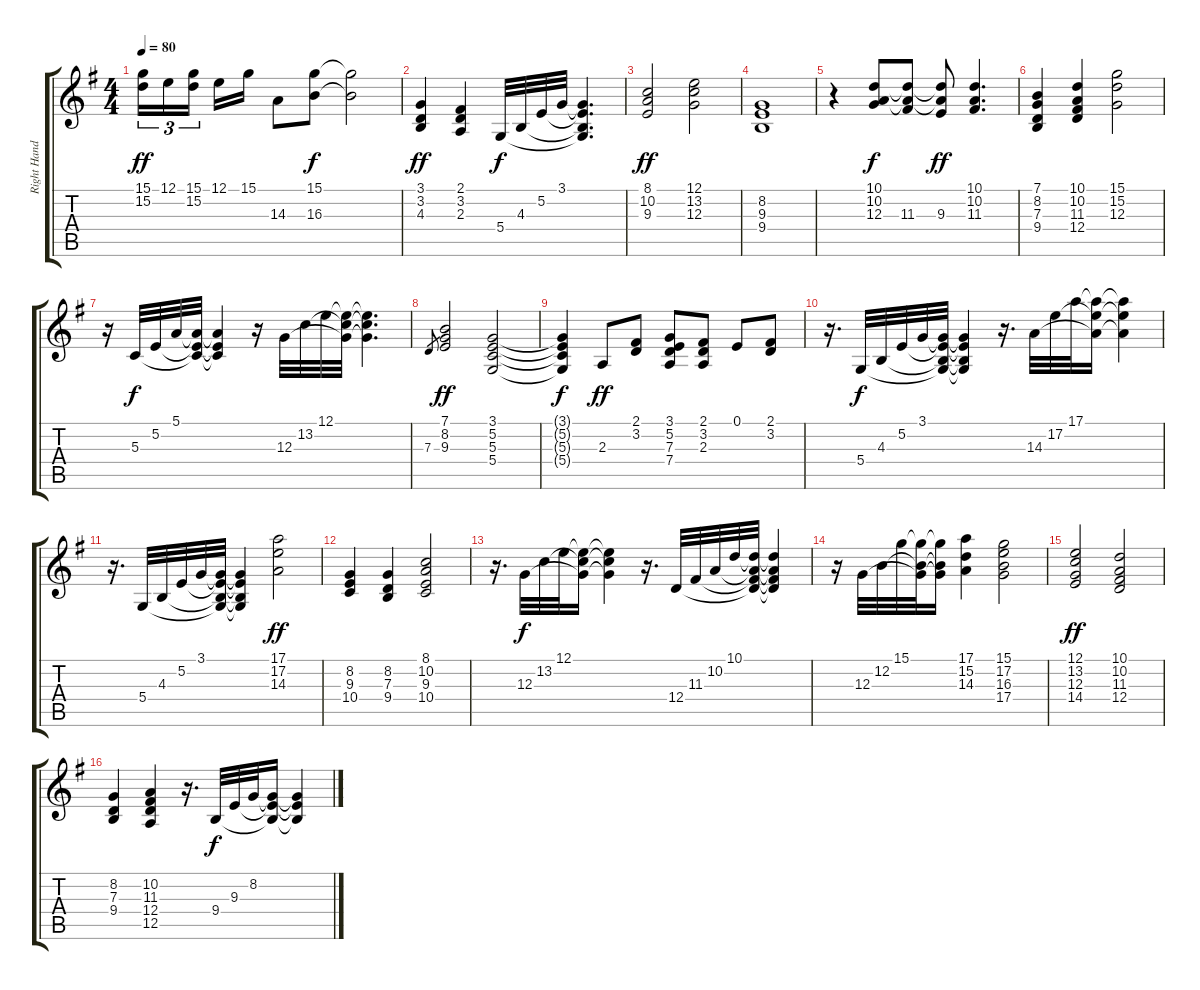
\track ("Right Hand" "Right Hand") {instrument brightacousticpiano}
\staff {score tabs}
\tuning (E4 B3 G3 D3 A2 E2) {hide}
\ts (4 4)
\tempo 80
\tempo 60
\tempo 80
\clef g2
\ks g
(15.1 15.2).16{tu (3 2) dy ff instrument brightacousticpiano} 12.1.16{tu (3 2)} (15.1 15.2).16{tu (3 2) beam splitsecondary} 12.1.16 15.1.16 14.3.8 (15.1 16.3).8{dy f} (15.1{t} 16.3{t}).2 |
(3.1 3.2 4.3).4{dy ff} (2.1 3.2 2.3).4 5.4.32{dy f} 4.3.32 5.2.32 3.1.32 (3.1{t} 5.2{t} 4.3{t} 5.4{t}).4{d} |
(8.1 10.2 9.3).2{dy ff} (12.1 13.2 12.3).2 |
(8.2 9.3 9.4).1 |
r.4 (10.1 10.2 12.3).8{dy f} (10.1{t} 10.2{t} 11.3).8 (10.1{t} 10.2{t} 9.3).8{dy ff} (10.1 10.2 11.3).4{d} |
(7.1 8.2 7.3 9.4).4 (10.1 10.2 11.3 12.4).4 (15.1 15.2 12.3).2 |
r.16 5.3.32{dy f} 5.2.32 5.1.32 (5.1{t} 5.2{t} 5.3{t}).32 (5.1{t} 5.2{t} 5.3{t}).4 r.16 12.3.32 13.2.32 12.1.32 (12.1{t} 13.2{t} 12.3{t}).32 (12.1{t} 13.2{t} 12.3{t}).4{d} |
7.3.8{gr} (7.1 8.2 9.3).2{dy ff} (3.1 5.2 5.3 5.4).2 |
(3.1{t} 5.2{t} 5.3{t} 5.4{t}).4{dy f} 2.3.8{dy ff} (2.1 3.2).8 (3.1 5.2 7.3 7.4).8 (2.1 3.2 2.3).8 0.1.8 (2.1 3.2).8 |
r.16{d} 5.4.32{dy f} 4.3.32 5.2.32 3.1.32 (3.1{t} 5.2{t} 4.3{t} 5.4{t}).32 (3.1{t} 5.2{t} 4.3{t} 5.4{t}).4 r.16{d} 14.3.32 17.2.32 17.1.32 (17.1{t} 17.2{t} 14.3{t}).16 (17.1{t} 17.2{t} 14.3{t}).4 |
r.16{d} 5.4.32 4.3.32 5.2.32 3.1.32 (3.1{t} 5.2{t} 4.3{t} 5.4{t}).32 (3.1{t} 5.2{t} 4.3{t} 5.4{t}).4 (17.1 17.2 14.3).2{dy ff} |
(8.2 9.3 10.4).4 (8.2 7.3 9.4).4 (8.1 10.2 9.3 10.4).2 |
r.16{d} 12.3.32{dy f} 13.2.32 12.1.32 (12.1{t} 13.2{t} 12.3{t}).16 (12.1{t} 13.2{t} 12.3{t}).4 r.16{d} 12.4.32 11.3.32 10.2.32 10.1.32 (10.1{t} 10.2{t} 11.3{t} 12.4{t}).32 (10.1{t} 10.2{t} 11.3{t} 12.4{t}).4 |
r.16 12.3.32 12.2.32 15.1.32 (15.1{t} 12.2{t} 12.3{t}).32 (15.1{t} 12.2{t} 12.3{t}).16 (17.1 15.2 14.3).4 (15.1 17.2 16.3 17.4).2 |
(12.1 13.2 12.3 14.4).2{dy ff} (10.1 10.2 11.3 12.4).2 |
(8.2 7.3 9.4).4 (10.2 11.3 12.4 12.5).4 r.16{d} 9.4.32{dy f} 9.3.32 8.2.32 (8.2{t} 9.3{t} 9.4{t}).16 (8.2{t} 9.3{t} 9.4{t}).4
